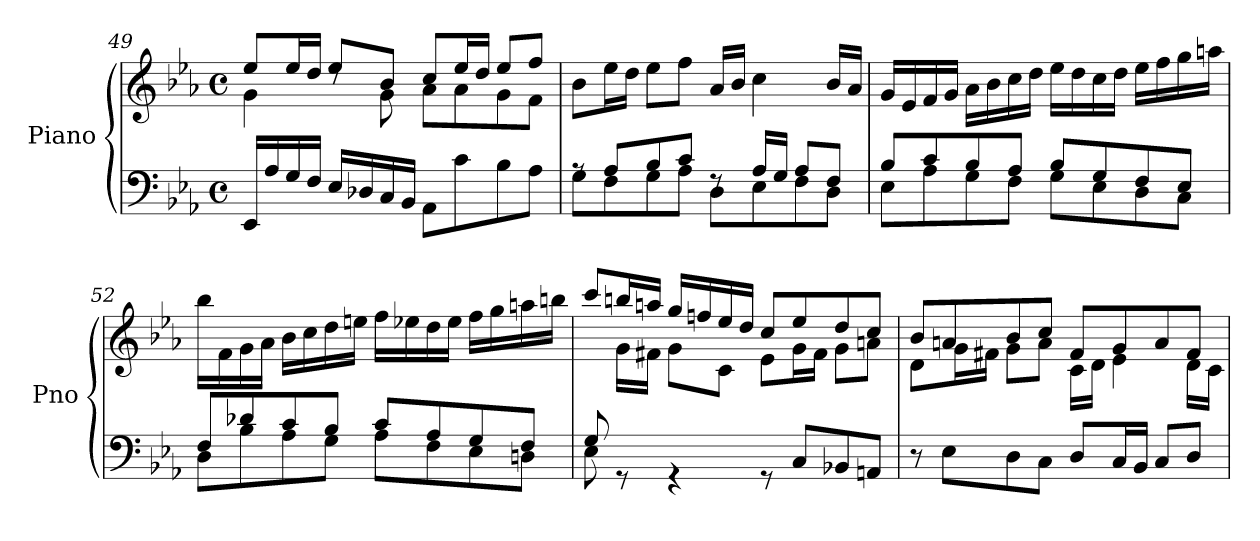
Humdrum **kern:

**kern	**kern
*part1	*part1
*staff2	*staff1
*I"Piano	*
*I'Pno	*
*clefF4	*clefG2
*k[b-e-a-]	*k[b-e-a-]
*M4/4	*M4/4
*met(c)	*met(c)
=49	=49
*	*^
16EE-/LL	8ee-/L	4g\
16A-/	.	.
16G/	16ee-/L	.
16F/JJ	16dd/JJ	.
16E-/LL	8ee-/L	8rdd
16D-X/	.	.
16C/	8b-/J	8g\
16BB-/JJ	.	.
8AA-\L	8cc/L	8a-\L
8c\	16ee-/L	8a-\
.	16dd/JJ	.
8B-\	8ee-/L	8g\
8A-\J	8ff/J	8f\J
*	*v	*v
=50	=50
*^	*
8rA	8G\L	8b-\L
8A-/L	8F\	16ee-\L
.	.	16dd\JJ
8B-/	8G\	8ee-\L
8c/J	8A-\J	8ff\J
8rF	8D\L	16a-/LL
.	.	16b-/JJ
16A-/LL	8E-\	4cc\
16G/JJ	.	.
8A-/L	8F\	.
8F/J	8D\J	16b-/LL
.	.	16a-/JJ
!!LO:PB:g=z
=51	=51	=51
8B-/L	8E-\L	16g/LL
.	.	16e-/
8c/	8A-\	16f/
.	.	16g/JJ
8B-/	8G\	16a-\LL
.	.	16b-\
8A-/J	8F\J	16cc\
.	.	16dd\JJ
8B-/L	8G\L	16ee-\LL
.	.	16dd\
8G/	8E-\	16cc\
.	.	16dd\JJ
8F/	8D\	16ee-\LL
.	.	16ff\
8E-/J	8C\J	16gg\
.	.	16aan\JJ
=52	=52	=52
8F/L	8D\L	16bb-\LL
.	.	16f\
8d-X/	8B-\	16g\
.	.	16a-\JJ
8c/	8A-\	16b-\LL
.	.	16cc\
8B-/J	8G\J	16dd\
.	.	16een\JJ
8c/L	8A-\L	16ff\LL
.	.	16ee-X\
8A-/	8F\	16dd\
.	.	16ee-\JJ
8G/	8E-\	16ff\LL
.	.	16gg\
8F/J	8Dn\J	16aan\
.	.	16bbn\JJ
!!LO:LB:g=z
=53	=53	=53
*	*	*^
8G/	8E-\	8ccc/L	8ryy
8rGG	8ryy	16bbn/L	16g\LL
.	.	16aan/JJ	16f#X\JJ
4rGG	4ryy	16gg/LL	8g\L
.	.	16ffn/	.
.	.	16ee-/	8c\J
.	.	16dd/JJ	.
8rGG	2ryy	8cc/L	8e-\L
8C/L	.	8ee-/	16g\L
.	.	.	16f#\JJ
8BB-X/	.	8dd/	8g\L
8AAn/J	.	8cc/J	8an\J
*v	*v	*	*
=54	=54	=54
8r	8b-/L	8d\L
8E-\L	8an/	16g\L
.	.	16f#X\JJ
8D\	8b-/	8g\L
8C\J	8cc/J	8a\J
8D/L	8f#/L	16c\LL
.	.	16d\JJ
16C/L	8g/	4e-\
16BB-/JJ	.	.
8C/L	8a/	.
8D/J	8f#/J	16d\LL
.	.	16c\JJ
*	*v	*v
=	=
*-	*-
